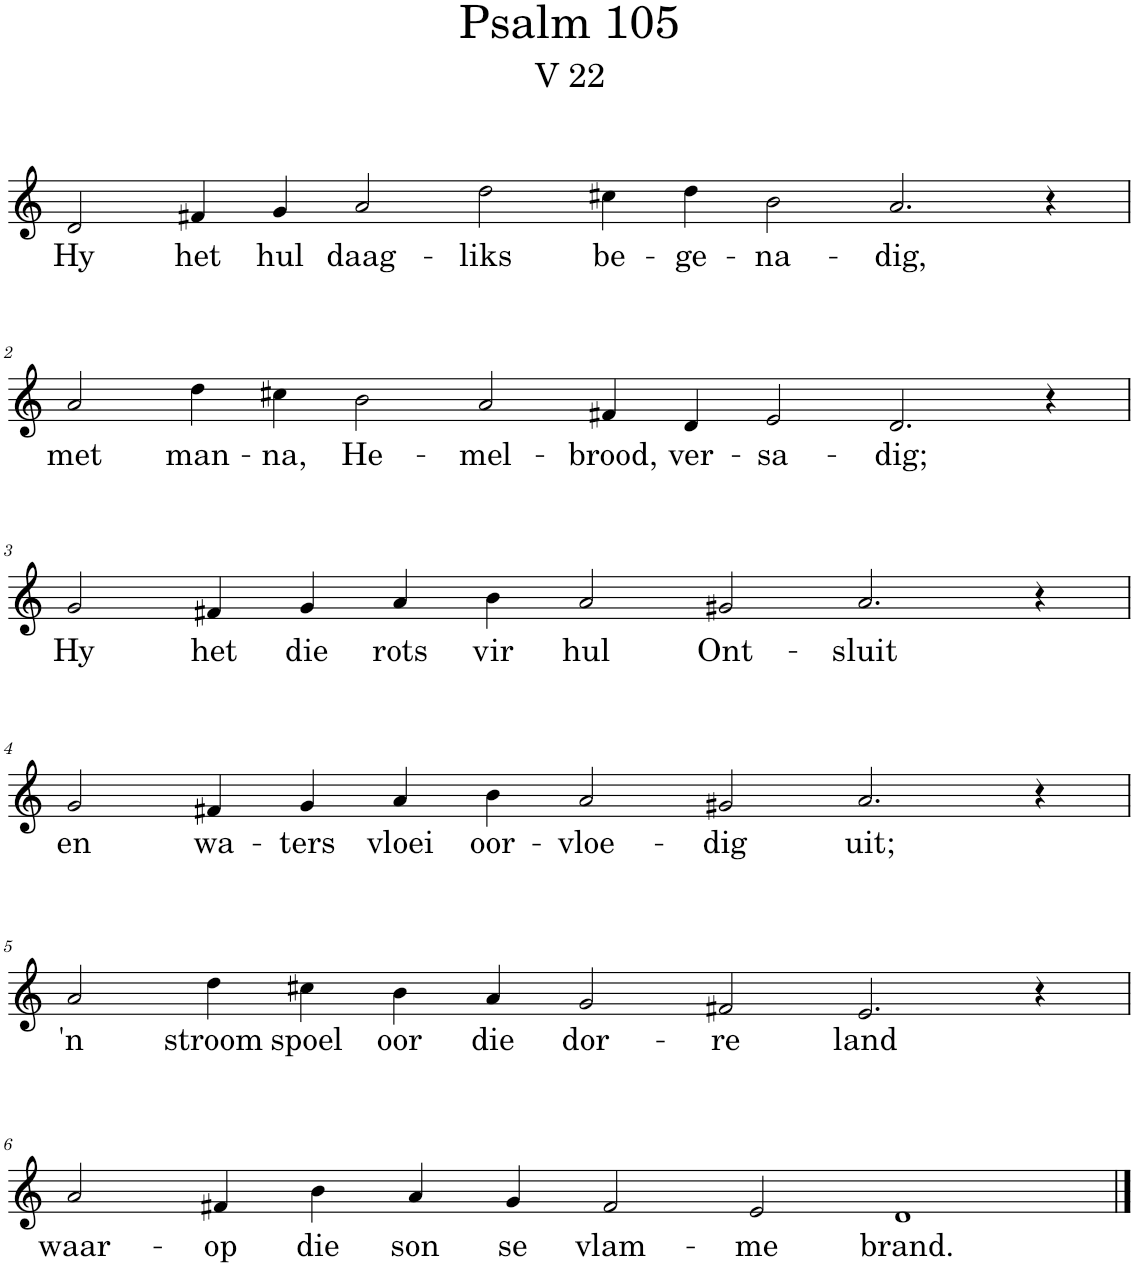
**kern	**text
*part1	*part1
*staff1	*staff1
*I"Pipe Organ	*
*I'Org.	*
*clefG2	*
*k[]	*
*M16/4	*
=1	=1
!	!LO:LY:b
2d/	Hy
!	!LO:LY:b
4f#X/	het
!	!LO:LY:b
4g/	hul
!	!LO:LY:b
2a/	daag-
!	!LO:LY:b
2dd\	-liks
!	!LO:LY:b
4cc#X\	be-
!	!LO:LY:b
4dd\	-ge-
!	!LO:LY:b
2b\	-na-
!	!LO:LY:b
2.a/	-dig,
4r	.
!!LO:LB:g=z
=2	=2
!	!LO:LY:b
2a/	met
!	!LO:LY:b
4dd\	man-
!	!LO:LY:b
4cc#X\	-na,
!	!LO:LY:b
2b\	He-
!	!LO:LY:b
2a/	-mel-
!	!LO:LY:b
4f#X/	-brood,
!	!LO:LY:b
4d/	ver-
!	!LO:LY:b
2e/	-sa-
!	!LO:LY:b
2.d/	-dig;
4r	.
!!LO:LB:g=z
=3	=3
*M14/4	*
!	!LO:LY:b
2g/	Hy
!	!LO:LY:b
4f#X/	het
!	!LO:LY:b
4g/	die
!	!LO:LY:b
4a/	rots
!	!LO:LY:b
4b\	vir
!	!LO:LY:b
2a/	hul
!	!LO:LY:b
2g#X/	Ont-
!	!LO:LY:b
2.a/	-sluit
4r	.
!!LO:LB:g=z
=4	=4
!	!LO:LY:b
2g/	en
!	!LO:LY:b
4f#X/	wa-
!	!LO:LY:b
4g/	-ters
!	!LO:LY:b
4a/	vloei
!	!LO:LY:b
4b\	oor-
!	!LO:LY:b
2a/	-vloe-
!	!LO:LY:b
2g#X/	-dig
!	!LO:LY:b
2.a/	uit;
4r	.
!!LO:LB:g=z
=5	=5
!	!LO:LY:b
2a/	'n
!	!LO:LY:b
4dd\	stroom
!	!LO:LY:b
4cc#X\	spoel
!	!LO:LY:b
4b\	oor
!	!LO:LY:b
4a/	die
!	!LO:LY:b
2g/	dor-
!	!LO:LY:b
2f#X/	-re
!	!LO:LY:b
2.e/	land
4r	.
!!LO:LB:g=z
=6	=6
!	!LO:LY:b
2a/	waar-
!	!LO:LY:b
4f#X/	-op
!	!LO:LY:b
4b\	die
!	!LO:LY:b
4a/	son
!	!LO:LY:b
4g/	se
!	!LO:LY:b
2f#/	vlam-
!	!LO:LY:b
2e/	-me
!	!LO:LY:b
1d	brand.
==	==
*-	*-
